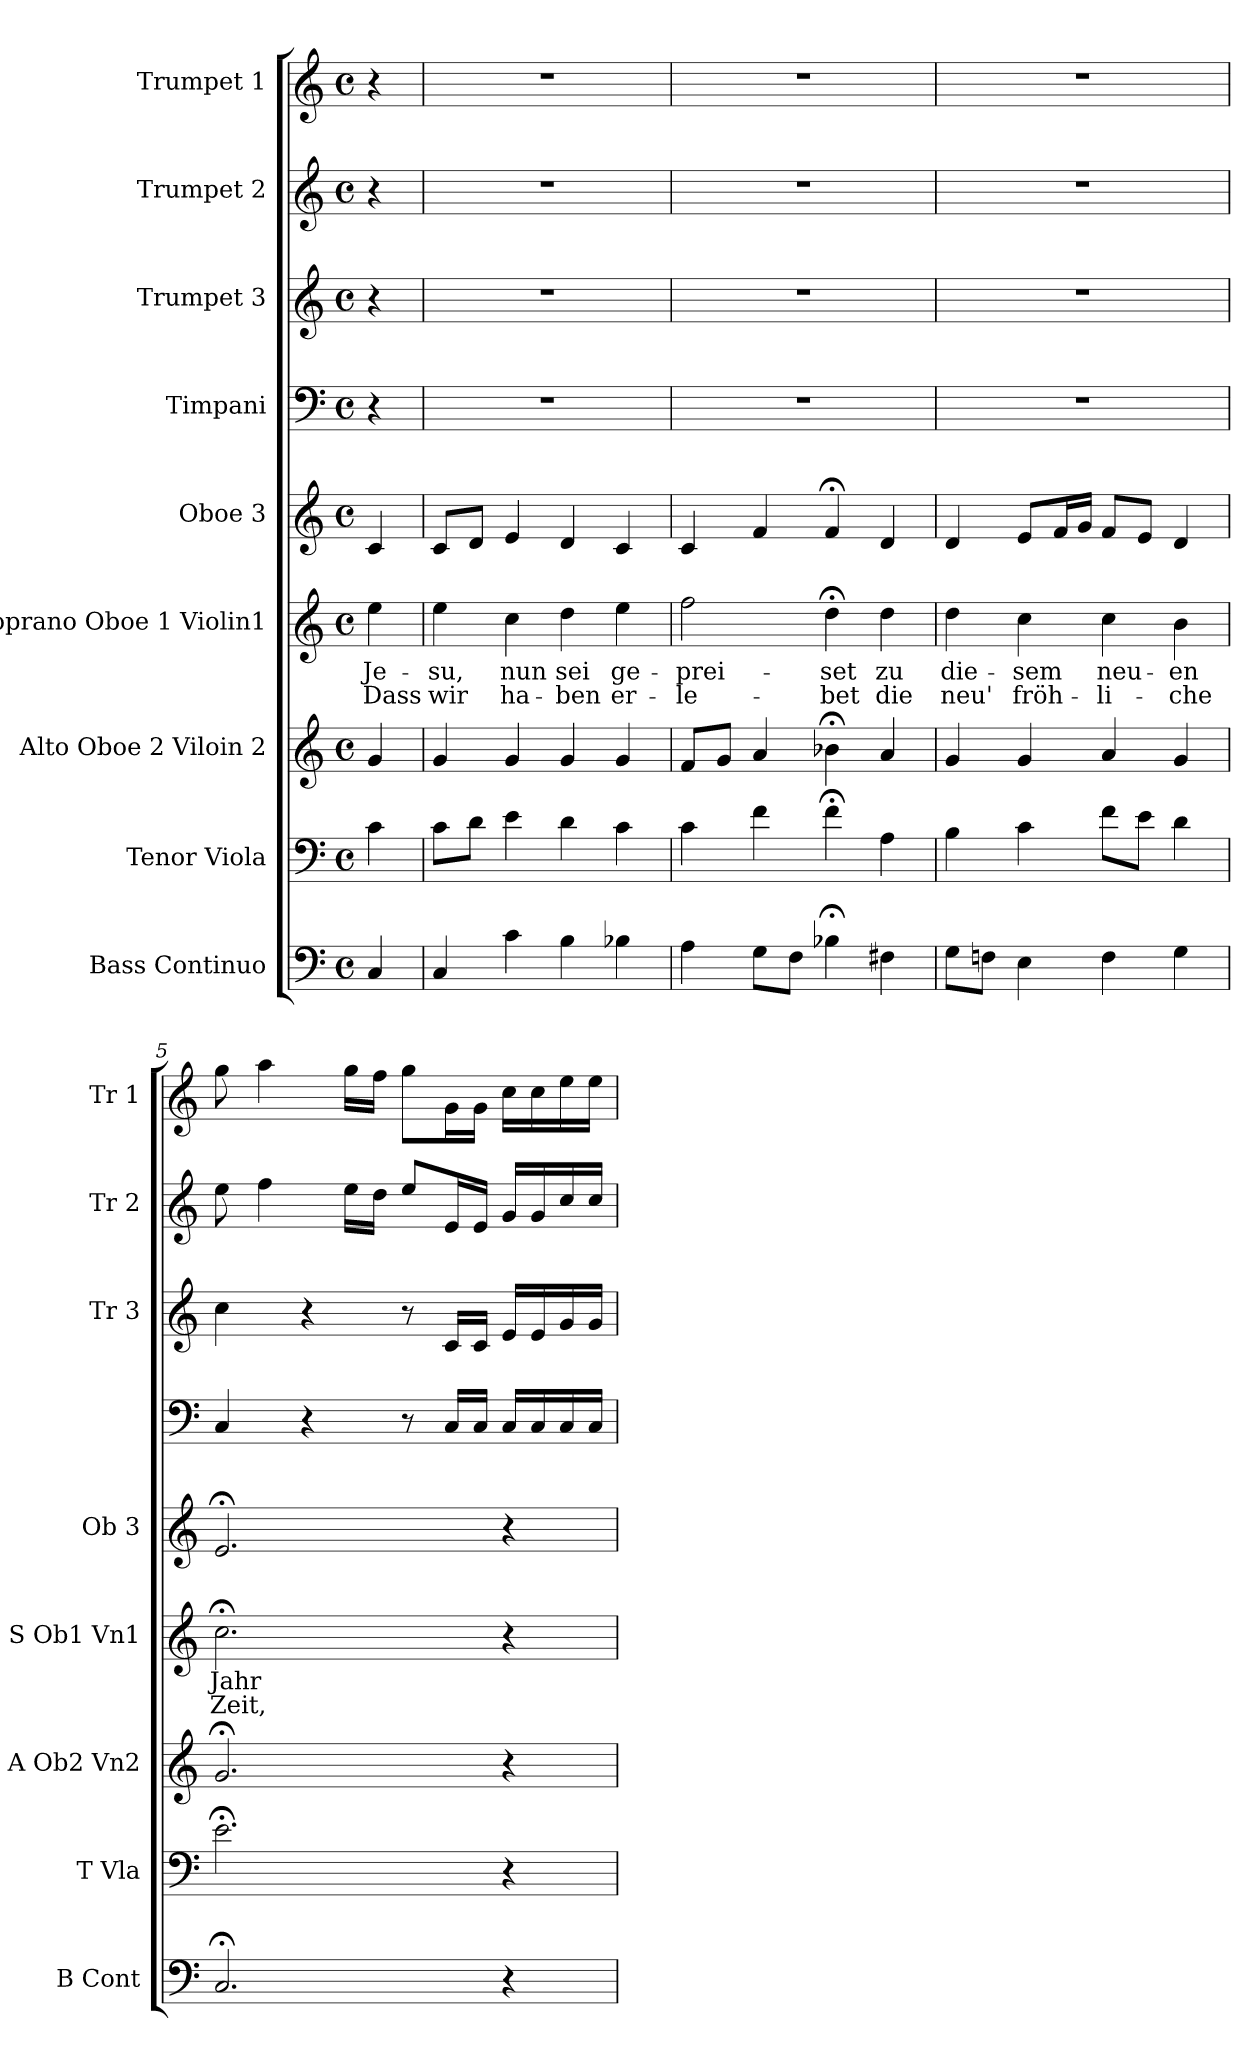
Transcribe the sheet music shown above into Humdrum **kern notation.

**kern	**kern	**kern	**kern	**text	**text	**kern	**kern	**kern	**kern	**kern
*part9	*part8	*part7	*part6	*part6	*part6	*part5	*part4	*part3	*part2	*part1
*staff9	*staff8	*staff7	*staff6	*staff6	*staff6	*staff5	*staff4	*staff3	*staff2	*staff1
*I"Bass Continuo	*I"Tenor Viola	*I"Alto Oboe 2 Viloin 2	*I"Soprano Oboe 1 Violin1	*	*	*I"Oboe 3	*I"Timpani	*I"Trumpet 3	*I"Trumpet 2	*I"Trumpet 1
*I'B Cont	*I'T Vla	*I'A Ob2 Vn2	*I'S Ob1 Vn1	*	*	*I'Ob 3	*	*I'Tr 3	*I'Tr 2	*I'Tr 1
*clefF4	*clefF4	*clefG2	*clefG2	*	*	*clefG2	*clefF4	*clefG2	*clefG2	*clefG2
*k[]	*k[]	*k[]	*k[]	*	*	*k[]	*k[]	*k[]	*k[]	*k[]
*M4/4	*M4/4	*M4/4	*M4/4	*	*	*M4/4	*M4/4	*M4/4	*M4/4	*M4/4
*met(c)	*met(c)	*met(c)	*met(c)	*	*	*met(c)	*met(c)	*met(c)	*met(c)	*met(c)
=1	=1	=1	=1	=1	=1	=1	=1	=1	=1	=1
!	!	!	!	!LO:LY:b	!LO:LY:b	!	!	!	!	!
4C/	4c\	4g/	4ee\	Je-	Dass	4c/	4r	4r	4r	4r
=2	=2	=2	=2	=2	=2	=2	=2	=2	=2	=2
!	!	!	!	!LO:LY:b	!LO:LY:b	!	!	!	!	!
4C/	8c\L	4g/	4ee\	-su,	wir	8c/L	1r	1r	1r	1r
.	8d\J	.	.	.	.	8d/J	.	.	.	.
!	!	!	!	!LO:LY:b	!LO:LY:b	!	!	!	!	!
4c\	4e\	4g/	4cc\	nun	ha-	4e/	.	.	.	.
!	!	!	!	!LO:LY:b	!LO:LY:b	!	!	!	!	!
4B\	4d\	4g/	4dd\	sei	-ben	4d/	.	.	.	.
!	!	!	!	!LO:LY:b	!LO:LY:b	!	!	!	!	!
4B-X\	4c\	4g/	4ee\	ge-	er-	4c/	.	.	.	.
=3	=3	=3	=3	=3	=3	=3	=3	=3	=3	=3
!	!	!	!	!LO:LY:b	!LO:LY:b	!	!	!	!	!
4A\	4c\	8f/L	2ff\	-prei-	-le-	4c/	1r	1r	1r	1r
.	.	8g/J	.	.	.	.	.	.	.	.
8G\L	4f\	4a/	.	.	.	4f/	.	.	.	.
8F\J	.	.	.	.	.	.	.	.	.	.
!	!	!	!	!LO:LY:b	!LO:LY:b	!	!	!	!	!
4B-X;<\	4f;<\	4b-X;<\	4dd;<\	set	-bet	4f;</	.	.	.	.
!	!	!	!	!LO:LY:b	!LO:LY:b	!	!	!	!	!
4F#X\	4A\	4a/	4dd\	zu	die	4d/	.	.	.	.
=4	=4	=4	=4	=4	=4	=4	=4	=4	=4	=4
!	!	!	!	!LO:LY:b	!LO:LY:b	!	!	!	!	!
8G\L	4B\	4g/	4dd\	die-	neu'	4d/	1r	1r	1r	1r
8Fn\J	.	.	.	.	.	.	.	.	.	.
!	!	!	!	!LO:LY:b	!LO:LY:b	!	!	!	!	!
4E\	4c\	4g/	4cc\	-sem	fröh-	8e/L	.	.	.	.
.	.	.	.	.	.	16f/L	.	.	.	.
.	.	.	.	.	.	16g/JJ	.	.	.	.
!	!	!	!	!LO:LY:b	!LO:LY:b	!	!	!	!	!
4F\	8f\L	4a/	4cc\	neu-	-li-	8f/L	.	.	.	.
.	8e\J	.	.	.	.	8e/J	.	.	.	.
!	!	!	!	!LO:LY:b	!LO:LY:b	!	!	!	!	!
4G\	4d\	4g/	4b\	-en	-che	4d/	.	.	.	.
!!LO:PB:g=z
=5	=5	=5	=5	=5	=5	=5	=5	=5	=5	=5
!	!	!	!	!LO:LY:b	!LO:LY:b	!	!	!	!	!
2.C;</	2.e;<\	2.g;</	2.cc;<\	Jahr	Zeit,	2.e;</	4C/	4cc\	8ee\	8gg\
.	.	.	.	.	.	.	.	.	4ff\	4aa\
.	.	.	.	.	.	.	4r	4r	.	.
.	.	.	.	.	.	.	.	.	16ee\LL	16gg\LL
.	.	.	.	.	.	.	.	.	16dd\JJ	16ff\JJ
.	.	.	.	.	.	.	8r	8r	8ee/L	8gg\L
.	.	.	.	.	.	.	16C/LL	16c/LL	16e/L	16g\L
.	.	.	.	.	.	.	16C/JJ	16c/JJ	16e/JJ	16g\JJ
4r	4r	4r	4r	.	.	4r	16C/LL	16e/LL	16g/LL	16cc\LL
.	.	.	.	.	.	.	16C/	16e/	16g/	16cc\
.	.	.	.	.	.	.	16C/	16g/	16cc/	16ee\
.	.	.	.	.	.	.	16C/JJ	16g/JJ	16cc/JJ	16ee\JJ
=	=	=	=	=	=	=	=	=	=	=
*-	*-	*-	*-	*-	*-	*-	*-	*-	*-	*-
